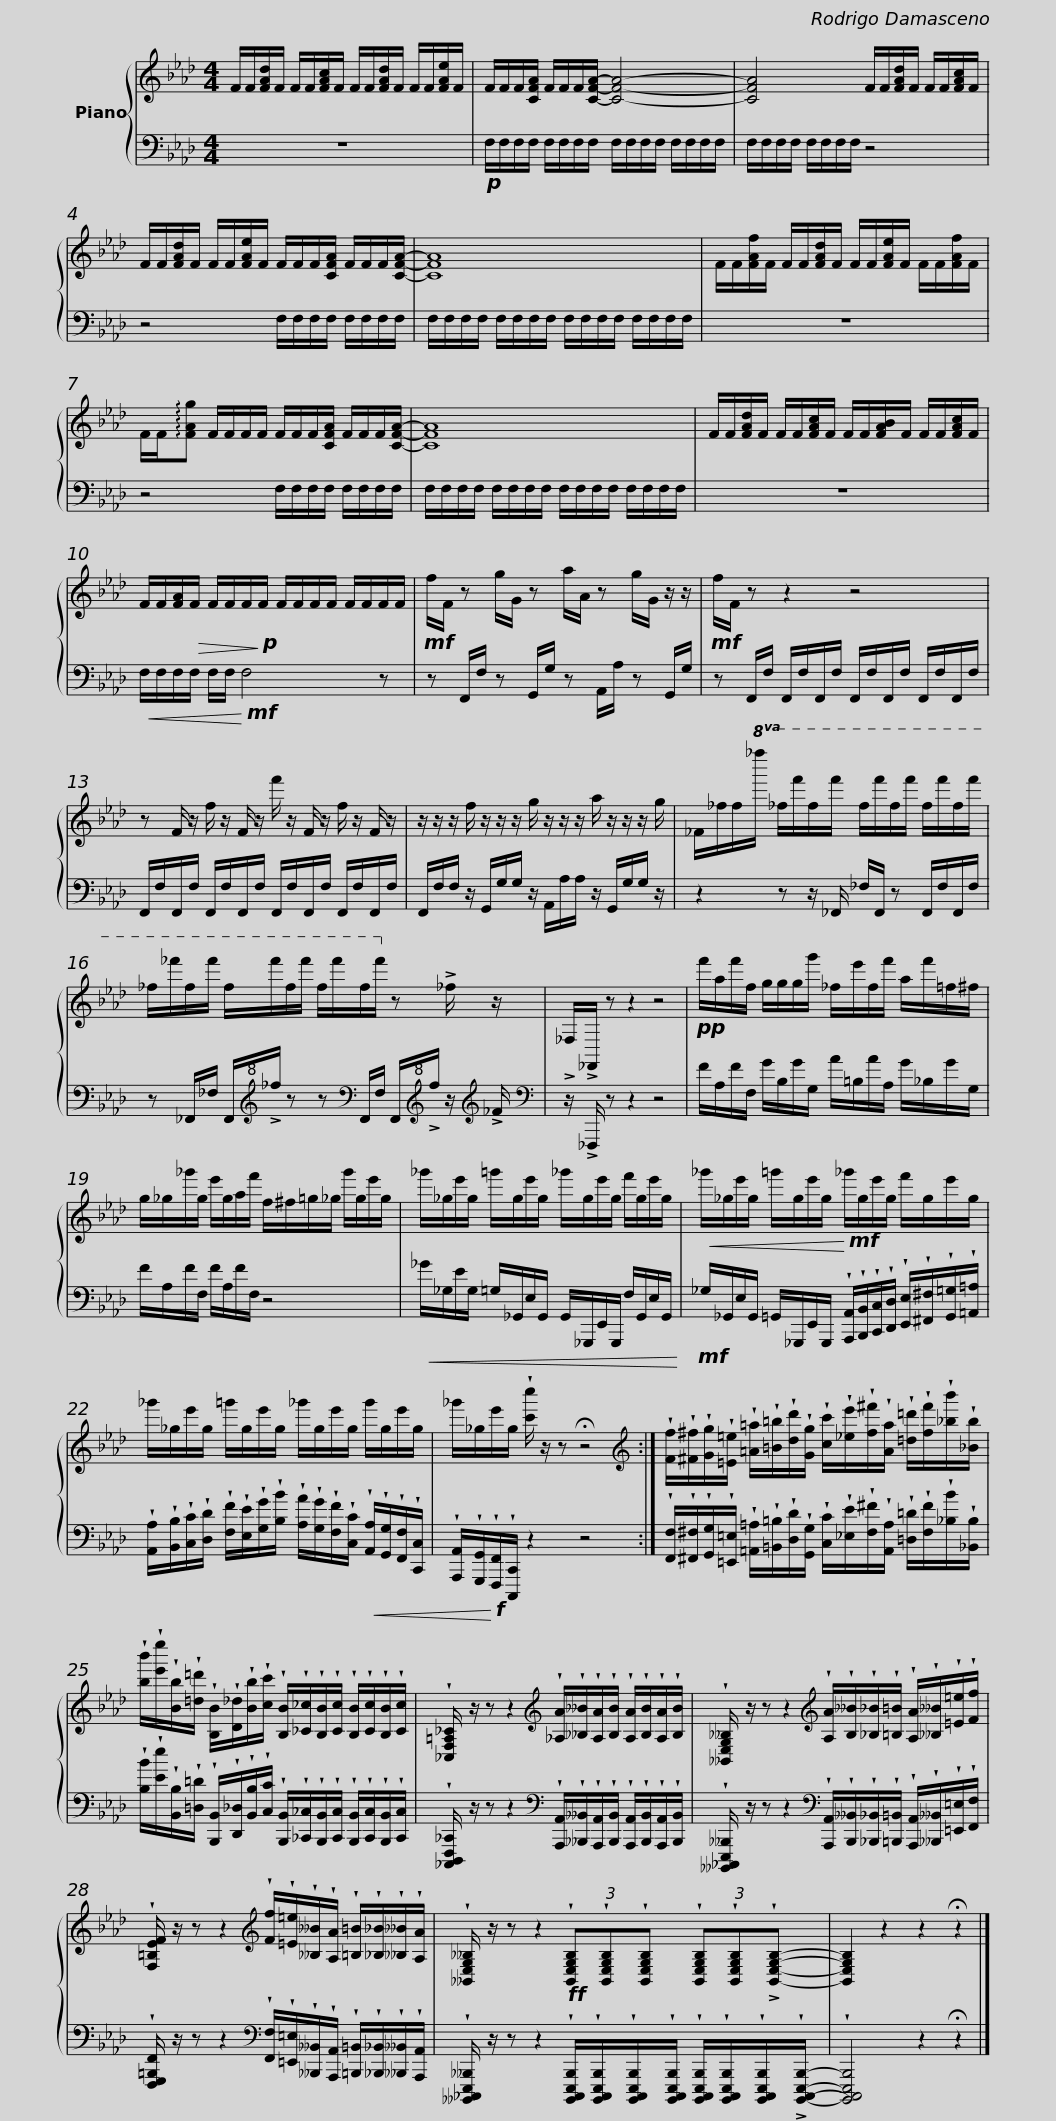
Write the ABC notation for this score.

X:1
%%score { 1 | 2 }
L:1/8
M:4/4
I:linebreak $
K:Ab
V:1 treble
V:2 bass
V:1
 F/F/[FAd]/F/ F/F/[FAc]/F/ F/F/[FAd]/F/ F/F/[FAe]/F/ | F/F/F/[CFA]/ F/F/F/[CFA]/- [CFA]4- |$ [CFA]4 F/F/[FAd]/F/ F/F/[FAc]/F/ | F/F/[FAd]/F/ F/F/[FAe]/F/ F/F/F/[CFA]/ F/F/F/[CFA]/- |$ [CFA]8 | %5
 F/F/[FAf]/F/ F/F/[FAd]/F/ F/F/[FAe]/F/ F/F/[FAf]/F/ |$ F/F/!arpeggio![FAg] F/F/F/F/ F/F/F/[CFA]/ F/F/F/[CFA]/- | [CFA]8 |$ F/F/[FAd]/F/ F/F/[FAc]/F/ F/F/[FAB]/F/ F/F/[FAc]/F/ | F/F/[FA]/!>(!F/ F/F/F/!>)!!p!F/ F/F/F/F/ F/F/F/F/ |$ %10
!mf! f/F/ z g/G/ z a/A/ z g/G/ z/ z/ |!mf! f/F/ z z2 z4 |$ z F/ z/ f/ z/ F/ z/ f'/ z/ F/ z/ f/ z/ F/ z/ | z/ z/ z/ f/ z/ z/ z/ g/ z/ z/ z/ a/ z/ z/ z/ g/ |$ _F/_f/f/!8va(!_f''/ _f'/f''/f'/f''/ f'/f''/f'/f''/ f'/f''/f'/f''/ |$ %15
 _f'/_f''/f'/f''/ f'/f''/f'/f''/ f'/f''/f'/f''/!8va)! z !>!_f/ z/ | !>!_F,/!>!_F,,/ z z2 z4 |$!pp! f'/a/f'/f/ g/g/g/g'/ _f/e'/f/f'/ a/f'/=f/^f/ | g/_g/_g'/g/ e'/g/a/f'/ f/^f/=g/_g/ g'/g/e'/g/ |$ _g'/_g/e'/g/ =g'/g/e'/g/ _g'/g/e'/g/ f'/g/e'/g/ | %20
!<(! _g'/_g/e'/g/ =g'/g/e'/g/!<)!!mf! _g'/g/e'/g/ f'/g/e'/g/ |$ _g'/_g/e'/g/ =g'/g/e'/g/ _g'/g/e'/g/ g'/g/e'/g/ | _g'/_g/e'/g/ !wedge![c'c'']/ z/ z !fermata!z4 :|$[K:treble] !wedge![Ff]/!wedge![^F^f]/!wedge![Gg]/!wedge![=E=e]/ !wedge![=A=a]/!wedge![=B=b]/!wedge![dd']/!wedge![Gg]/ !wedge![cc']/!wedge![_ee']/!wedge![f^f']/!wedge![Aa]/ !wedge![=d=d']/!wedge![ff']/!wedge![_bb']/!wedge![_Bb]/ |$ !wedge![bb']/!wedge![e'e'']/!wedge![Bb]/!wedge![=d=d']/ !wedge![B,B]/!wedge![D_d]/!wedge![Bb]/!wedge![cc']/ !wedge![B,B]/!wedge![_C_c]/!wedge![B,B]/!wedge![Cc]/ !wedge![B,B]/!wedge![Cc]/!wedge![B,B]/!wedge![Cc]/ | %25
 !wedge![_C,F,=A,_C]/ z/ z z2[K:treble] !wedge![_A,A]/!wedge![__B,__B]/!wedge![A,A]/!wedge![B,B]/ !wedge![A,A]/!wedge![B,B]/!wedge![A,A]/!wedge![B,B]/ |$ !wedge![__B,,E,G,__B,]/ z/ z z2[K:treble] !wedge![A,A]/!wedge![B,__B]/!wedge![_B,_B]/!wedge![=B,=B]/ !wedge![A,A]/!wedge![__B,__B]/!wedge![=E=e]/!wedge![Ff]/ | !wedge![F,=B,EF]/ z/ z z2[K:treble] !wedge![Ff]/!wedge![=E=e]/!wedge![__B,__B]/!wedge![A,A]/ !wedge![=B,=B]/!wedge![_B,_B]/!wedge![__B,__B]/!wedge![A,A]/ |$ !wedge![__B,,E,G,__B,]/ z/ z z2!ff! (3!wedge![B,,E,G,B,]!wedge![B,,E,G,B,]!wedge![B,,E,G,B,] (3!wedge![B,,E,G,B,]!wedge![B,,E,G,B,]!>!!wedge![B,,E,G,B,]- | [B,,E,G,B,]2 z2 z2 !fermata!z2 |] %30
V:2
 z8 |!p! F,/F,/F,/F,/ F,/F,/F,/F,/ F,/F,/F,/F,/ F,/F,/F,/F,/ |$ F,/F,/F,/F,/ F,/F,/F,/F,/ z4 | z4 F,/F,/F,/F,/ F,/F,/F,/F,/ |$ F,/F,/F,/F,/ F,/F,/F,/F,/ F,/F,/F,/F,/ F,/F,/F,/F,/ | %5
 z8 |$ z4 F,/F,/F,/F,/ F,/F,/F,/F,/ | F,/F,/F,/F,/ F,/F,/F,/F,/ F,/F,/F,/F,/ F,/F,/F,/F,/ |$ z8 |!<(! F,/F,/F,/F,/ F,/F,/!<)!!mf! F,4 z |$ %10
 z F,,/F,/ z G,,/G,/ z A,,/A,/ z G,,/G,/ | z F,,/F,/ F,,/F,/F,,/F,/ F,,/F,/F,,/F,/ F,,/F,/F,,/F,/ |$ F,,/F,/F,,/F,/ F,,/F,/F,,/F,/ F,,/F,/F,,/F,/ F,,/F,/F,,/F,/ | F,,/F,/F,/ z/ G,,/G,/G,/ z/ A,,/A,/A,/ z/ G,,/G,/G,/ z/ |$ z2 z z/ _F,,/ _F,/F,,/ z F,,/F,/F,,/F,/ |$ %15
 z _F,,/_F,/ F,,/[K:treble+8]!>!_f/ z z[K:bass] F,,/F,/ F,,/[K:treble+8]!>!f/ z/[K:treble] !>!_F/ |[K:bass] z/ !>!_F,,,/ z z2 z4 |$ F/A,/F/F,/ G/B,/G/G,/ A/=B,/A/A,/ G/_B,/G/G,/ | F/A,/F/F,/ F/A,/F/F,/ z4 |$!<(! _G/_G,/E/G,/ =G,/_G,,/E,/G,,/ G,,/_G,,,/E,,/G,,,/ F,/G,,/E,/G,,/!<)! | %20
!mf! _G,/_G,,/E,/G,,/ =G,,/_G,,,/E,,/G,,,/ !wedge![A,,,A,,]/!wedge![B,,,B,,]/!wedge![C,,C,]/!wedge![D,,D,]/ !wedge![E,,E,]/!wedge![^F,,^F,]/!wedge![G,,=G,]/!wedge![=A,,=A,]/ |$ !wedge![A,,A,]/!wedge![B,,B,]/!wedge![C,C]/!wedge![D,D]/ !wedge![F,F]/!wedge![E,E]/!wedge![G,G]/!wedge![B,B]/ !wedge![A,A]/!wedge![G,G]/!wedge![F,F]/!wedge![C,C]/!<(! !wedge![A,,A,]/!wedge![G,,G,]/!wedge![F,,F,]/!wedge![C,,C,]/ | !wedge![A,,,A,,]/!wedge![G,,,G,,]/!<)!!f!!wedge![F,,,F,,]/!wedge![C,,,C,,]/ z2 z4 :|$ !wedge![F,,F,]/!wedge![^F,,^F,]/!wedge![G,,G,]/!wedge![=E,,=E,]/ !wedge![=A,,=A,]/!wedge![=B,,=B,]/!wedge![D,D]/!wedge![G,,G,]/ !wedge![C,C]/!wedge![_E,E]/!wedge![F,^F]/!wedge![A,,A,]/ !wedge![=D,=D]/!wedge![F,F]/!wedge![_B,B]/!wedge![_B,,B,]/ |$ !wedge![B,B]/!wedge![Ee]/!wedge![B,,B,]/!wedge![=D,=D]/ !wedge![B,,,B,,]/!wedge![D,,_D,]/!wedge![B,,B,]/!wedge![C,C]/ !wedge![B,,,B,,]/!wedge![_C,,_C,]/!wedge![B,,,B,,]/!wedge![C,,C,]/ !wedge![B,,,B,,]/!wedge![C,,C,]/!wedge![B,,,B,,]/!wedge![C,,C,]/ | %25
 !wedge![_C,,,D,,,F,,,_C,,]/ z/ z z2[K:bass] !wedge![A,,,A,,]/!wedge![__B,,,__B,,]/!wedge![A,,,A,,]/!wedge![B,,,B,,]/ !wedge![A,,,A,,]/!wedge![B,,,B,,]/!wedge![A,,,A,,]/!wedge![B,,,B,,]/ |$ !wedge![__B,,,,_C,,,E,,,__B,,,]/ z/ z z2[K:bass] !wedge![A,,,A,,]/!wedge![B,,,__B,,]/!wedge![_B,,,_B,,]/!wedge![=B,,,=B,,]/ !wedge![A,,,A,,]/!wedge![__B,,,__B,,]/!wedge![=E,,=E,]/!wedge![F,,F,]/ | !wedge![F,,,G,,,=B,,,F,,]/ z/ z z2[K:bass] !wedge![F,,F,]/!wedge![=E,,=E,]/!wedge![__B,,,__B,,]/!wedge![A,,,A,,]/ !wedge![=B,,,=B,,]/!wedge![_B,,,_B,,]/!wedge![__B,,,__B,,]/!wedge![A,,,A,,]/ |$ !wedge![__B,,,,_C,,,E,,,__B,,,]/ z/ z z2 !wedge![B,,,,C,,,E,,,B,,,]/!wedge![B,,,,C,,,E,,,B,,,]/!wedge![B,,,,C,,,E,,,B,,,]/!wedge![B,,,,C,,,E,,,B,,,]/ !wedge![B,,,,C,,,E,,,B,,,]/!wedge![B,,,,C,,,E,,,B,,,]/!wedge![B,,,,C,,,E,,,B,,,]/!>!!wedge![B,,,,C,,,E,,,B,,,]/- | !wedge![B,,,,C,,,E,,,B,,,]4 z2 !fermata!z2 |] %30
